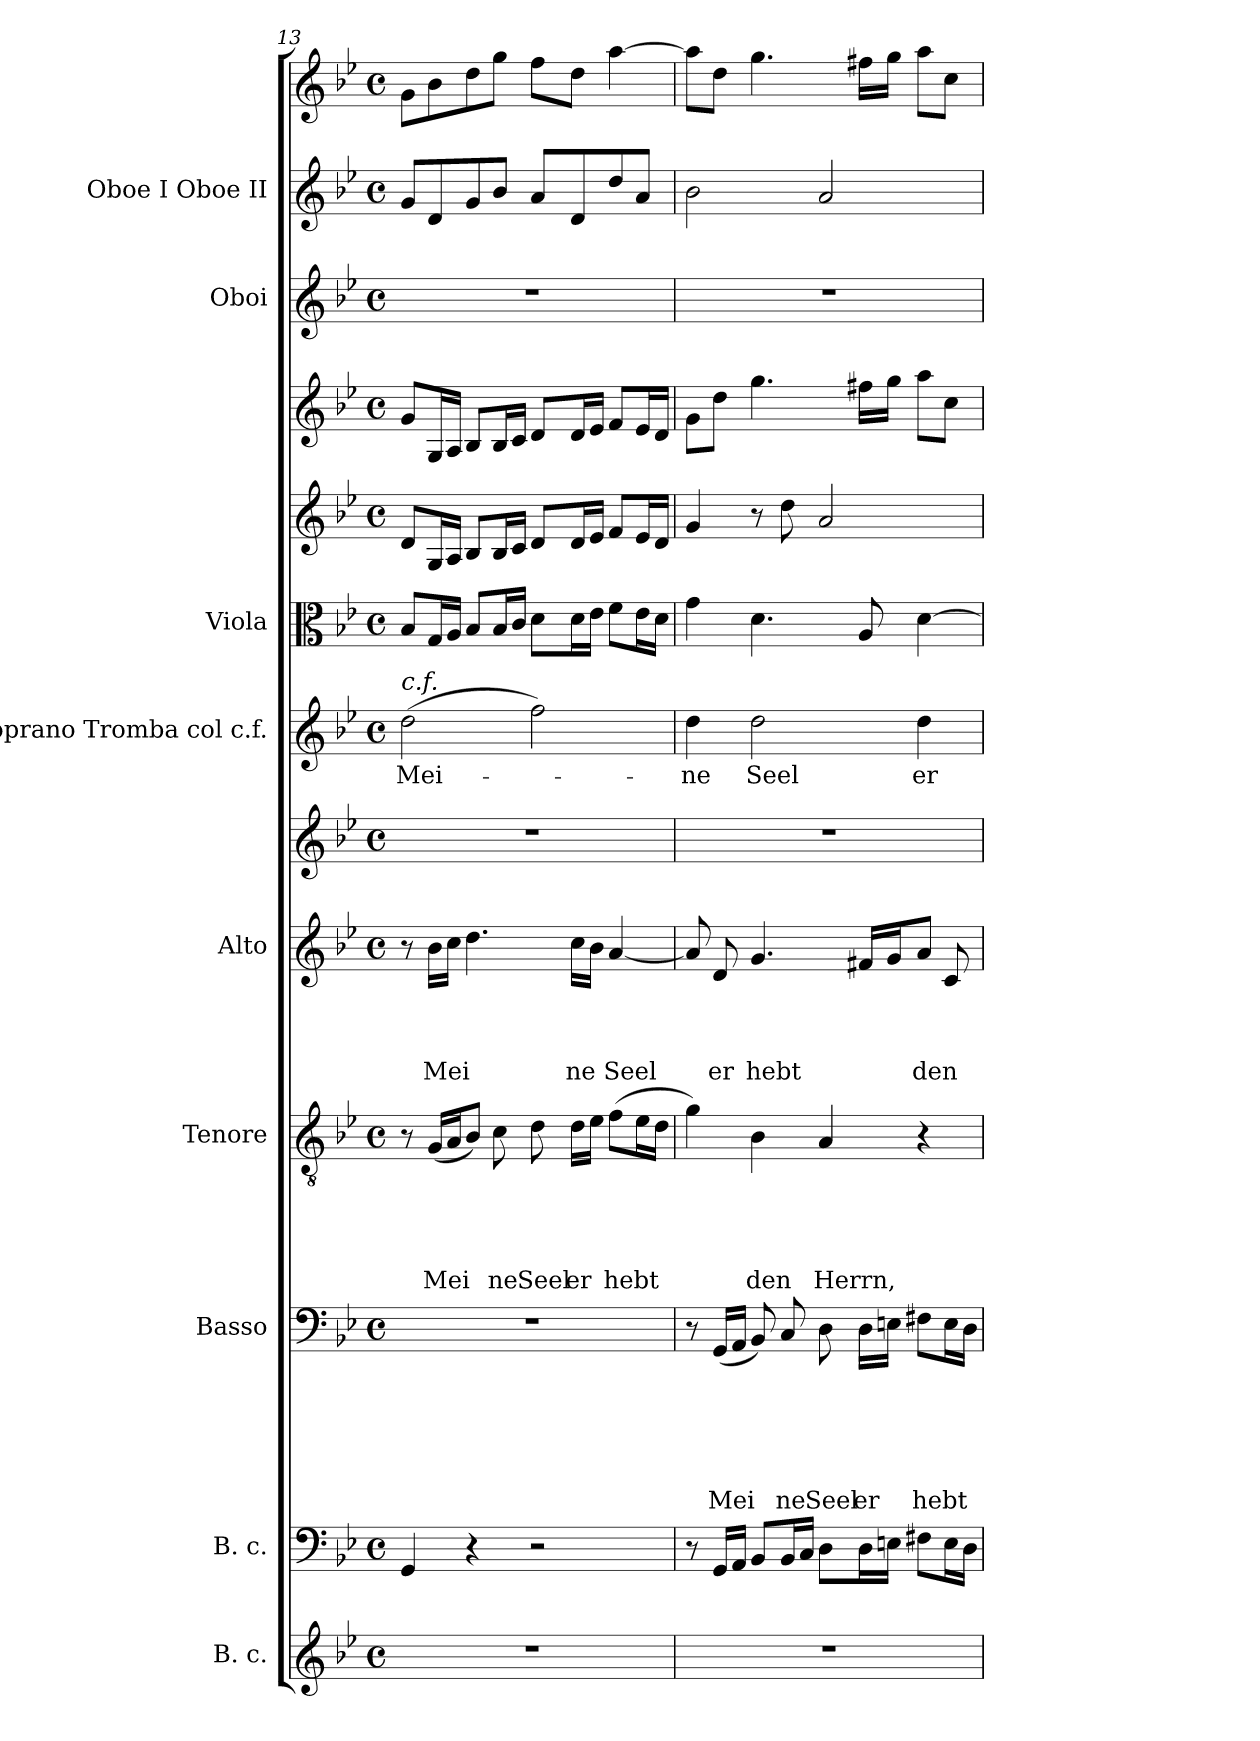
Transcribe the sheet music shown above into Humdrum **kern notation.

**kern	**kern	**kern	**text	**text	**text	**text	**text	**text	**kern	**text	**text	**text	**text	**text	**kern	**text	**text	**text	**text	**kern	**kern	**text	**kern	**kern	**kern	**kern	**kern	**kern
*part12	*part11	*part10	*part10	*part10	*part10	*part10	*part10	*part10	*part9	*part9	*part9	*part9	*part9	*part9	*part8	*part8	*part8	*part8	*part8	*part7	*part6	*part6	*part5	*part4	*part3	*part2	*part1	*part1
*staff13	*staff12	*staff11	*staff11	*staff11	*staff11	*staff11	*staff11	*staff11	*staff10	*staff10	*staff10	*staff10	*staff10	*staff10	*staff9	*staff9	*staff9	*staff9	*staff9	*staff8	*staff7	*staff7	*staff6	*staff5	*staff4	*staff3	*staff2	*staff1
*I"B. c.	*I"B. c.	*I"Basso	*	*	*	*	*	*	*I"Tenore	*	*	*	*	*	*I"Alto	*	*	*	*	*	*I"Soprano Tromba col c.f.	*	*I"Viola	*	*	*I"Oboi	*I"Oboe I Oboe II	*
*	*I'B. c.	*I'Basso	*	*	*	*	*	*	*I'Tenore	*	*	*	*	*	*I'Alto	*	*	*	*	*	*I'Soprano	*	*I'Viola	*	*	*	*I'Ob	*
!!LO:LB:g=z
*clefG2	*clefF4	*clefF4	*	*	*	*	*	*	*clefGv2	*	*	*	*	*	*clefG2	*	*	*	*	*clefG2	*clefG2	*	*clefC3	*clefG2	*clefG2	*clefG2	*clefG2	*clefG2
*k[b-e-]	*k[b-e-]	*k[b-e-]	*	*	*	*	*	*	*k[b-e-]	*	*	*	*	*	*k[b-e-]	*	*	*	*	*k[b-e-]	*k[b-e-]	*	*k[b-e-]	*k[b-e-]	*k[b-e-]	*k[b-e-]	*k[b-e-]	*k[b-e-]
*B-:	*B-:	*B-:	*	*	*	*	*	*	*B-:	*	*	*	*	*	*B-:	*	*	*	*	*B-:	*B-:	*	*B-:	*B-:	*B-:	*B-:	*B-:	*B-:
*M4/4	*M4/4	*M4/4	*	*	*	*	*	*	*M4/4	*	*	*	*	*	*M4/4	*	*	*	*	*M4/4	*M4/4	*	*M4/4	*M4/4	*M4/4	*M4/4	*M4/4	*M4/4
*met(c)	*met(c)	*met(c)	*	*	*	*	*	*	*met(c)	*	*	*	*	*	*met(c)	*	*	*	*	*met(c)	*met(c)	*	*met(c)	*met(c)	*met(c)	*met(c)	*met(c)	*met(c)
=13	=13	=13	=13	=13	=13	=13	=13	=13	=13	=13	=13	=13	=13	=13	=13	=13	=13	=13	=13	=13	=13	=13	=13	=13	=13	=13	=13	=13
!	!	!	!	!	!	!	!	!	!	!	!	!	!	!	!	!	!	!	!	!	!LO:TX:a:i:t=c.f.	!	!	!	!	!	!	!
!	!	!	!	!	!	!	!	!	!	!	!	!	!	!	!	!	!	!	!	!	!	!LO:LY:b	!	!	!	!	!	!
1r	4GG/	1r	.	.	.	.	.	.	8r	.	.	.	.	.	8r	.	.	.	.	1r	(>2dd\	Mei-	8B-/L	8d/L	8g/L	1r	8g/L	8g\L
!	!	!	!	!	!	!	!	!	!	!	!	!	!	!LO:LY:b	!	!	!	!	!LO:LY:b	!	!	!	!	!	!	!	!	!
.	.	.	.	.	.	.	.	.	(<16G/LL	.	.	.	.	Mei	16b-\LL	.	.	.	Mei	.	.	.	16G/L	16G/L	16G/L	.	8d/	8b-\
.	.	.	.	.	.	.	.	.	16A/J	.	.	.	.	.	16cc\JJ	.	.	.	.	.	.	.	16A/JJ	16A/JJ	16A/JJ	.	.	.
.	4r	.	.	.	.	.	.	.	8B-/J)	.	.	.	.	.	4.dd\	.	.	.	.	.	.	.	8B-/L	8B-/L	8B-/L	.	8g/	8dd\
!	!	!	!	!	!	!	!	!	!	!	!	!	!	!LO:LY:b	!	!	!	!	!	!	!	!	!	!	!	!	!	!
.	.	.	.	.	.	.	.	.	8c\	.	.	.	.	ne	.	.	.	.	.	.	.	.	16B-/L	16B-/L	16B-/L	.	8b-/J	8gg\J
.	.	.	.	.	.	.	.	.	.	.	.	.	.	.	.	.	.	.	.	.	.	.	16c/JJ	16c/JJ	16c/JJ	.	.	.
!	!	!	!	!	!	!	!	!	!	!	!	!	!	!LO:LY:b	!	!	!	!	!	!	!	!	!	!	!	!	!	!
.	2r	.	.	.	.	.	.	.	8d\	.	.	.	.	Seel	.	.	.	.	.	.	2ff\)	.	8d\L	8d/L	8d/L	.	8a/L	8ff\L
!	!	!	!	!	!	!	!	!	!	!	!	!	!	!LO:LY:b	!	!	!	!	!LO:LY:b	!	!	!	!	!	!	!	!	!
.	.	.	.	.	.	.	.	.	16d\LL	.	.	.	.	er	16cc\LL	.	.	.	ne	.	.	.	16d\L	16d/L	16d/L	.	8d/	8dd\J
.	.	.	.	.	.	.	.	.	16e-\JJ	.	.	.	.	.	16b-\JJ	.	.	.	.	.	.	.	16e-\JJ	16e-/JJ	16e-/JJ	.	.	.
!	!	!	!	!	!	!	!	!	!	!	!	!	!	!LO:LY:b	!	!	!	!	!LO:LY:b	!	!	!	!	!	!	!	!	!
.	.	.	.	.	.	.	.	.	(>8f\L	.	.	.	.	hebt	[<4a/	.	.	.	Seel	.	.	.	8f\L	8f/L	8f/L	.	8dd/	[>4aa\
.	.	.	.	.	.	.	.	.	16e-\L	.	.	.	.	.	.	.	.	.	.	.	.	.	16e-\L	16e-/L	16e-/L	.	8a/J	.
.	.	.	.	.	.	.	.	.	16d\JJ	.	.	.	.	.	.	.	.	.	.	.	.	.	16d\JJ	16d/JJ	16d/JJ	.	.	.
=14	=14	=14	=14	=14	=14	=14	=14	=14	=14	=14	=14	=14	=14	=14	=14	=14	=14	=14	=14	=14	=14	=14	=14	=14	=14	=14	=14	=14
!	!	!	!	!	!	!	!	!	!	!	!	!	!	!	!	!	!	!	!	!	!	!LO:LY:b	!	!	!	!	!	!
1r	8r	8r	.	.	.	.	.	.	4g\)	.	.	.	.	.	8a/]	.	.	.	.	1r	4dd\	-ne	4g\	4g/	8g\L	1r	2b-\	8aa\L]
!	!	!	!	!	!	!	!	!LO:LY:b	!	!	!	!	!	!	!	!	!	!	!LO:LY:b	!	!	!	!	!	!	!	!	!
.	16GG/LL	(<16GG/LL	.	.	.	.	.	Mei	.	.	.	.	.	.	8d/	.	.	.	er	.	.	.	.	.	8dd\J	.	.	8dd\J
.	16AA/JJ	16AA/JJ	.	.	.	.	.	.	.	.	.	.	.	.	.	.	.	.	.	.	.	.	.	.	.	.	.	.
!	!	!	!	!	!	!	!	!	!	!	!	!	!	!LO:LY:b	!	!	!	!	!LO:LY:b	!	!	!LO:LY:b	!	!	!	!	!	!
.	8BB-</L	8BB-/)	.	.	.	.	.	.	4B-\	.	.	.	.	den	4.g/	.	.	.	hebt	.	2dd\	Seel	4.d\	8r	4.gg\	.	.	4.gg\
!	!	!	!	!	!	!	!	!LO:LY:b	!	!	!	!	!	!	!	!	!	!	!	!	!	!	!	!	!	!	!	!
.	16BB-/L	8C/	.	.	.	.	.	ne	.	.	.	.	.	.	.	.	.	.	.	.	.	.	.	8dd\	.	.	.	.
.	16C/JJ	.	.	.	.	.	.	.	.	.	.	.	.	.	.	.	.	.	.	.	.	.	.	.	.	.	.	.
!	!	!	!	!	!	!	!	!LO:LY:b	!	!	!	!	!	!LO:LY:b	!	!	!	!	!	!	!	!	!	!	!	!	!	!
.	8D>\L	8D\	.	.	.	.	.	Seel	4A/	.	.	.	.	Herrn,	.	.	.	.	.	.	.	.	.	2a/	.	.	2a/	.
!	!	!	!	!	!	!	!	!LO:LY:b	!	!	!	!	!	!	!	!	!	!	!	!	!	!	!	!	!	!	!	!
.	16D\L	16D\LL	.	.	.	.	.	er	.	.	.	.	.	.	16f#X/LL	.	.	.	.	.	.	.	8A/	.	16ff#X\LL	.	.	16ff#X\LL
.	16En\JJ	16En\JJ	.	.	.	.	.	.	.	.	.	.	.	.	16g/J	.	.	.	.	.	.	.	.	.	16gg\JJ	.	.	16gg\JJ
!	!	!	!	!	!	!	!	!LO:LY:b	!	!	!	!	!	!	!	!	!	!	!LO:LY:b	!	!	!LO:LY:b	!	!	!	!	!	!
.	8F#X>\L	8F#X\L	.	.	.	.	.	hebt	4r	.	.	.	.	.	8a/J	.	.	.	den	.	4dd\	er-	[>4d\	.	8aa\L	.	.	8aa\L
.	16E\L	16E\L	.	.	.	.	.	.	.	.	.	.	.	.	8c/	.	.	.	.	.	.	.	.	.	8cc\J	.	.	8cc\J
.	16D\JJ	16D\JJ	.	.	.	.	.	.	.	.	.	.	.	.	.	.	.	.	.	.	.	.	.	.	.	.	.	.
=	=	=	=	=	=	=	=	=	=	=	=	=	=	=	=	=	=	=	=	=	=	=	=	=	=	=	=	=
*-	*-	*-	*-	*-	*-	*-	*-	*-	*-	*-	*-	*-	*-	*-	*-	*-	*-	*-	*-	*-	*-	*-	*-	*-	*-	*-	*-	*-
